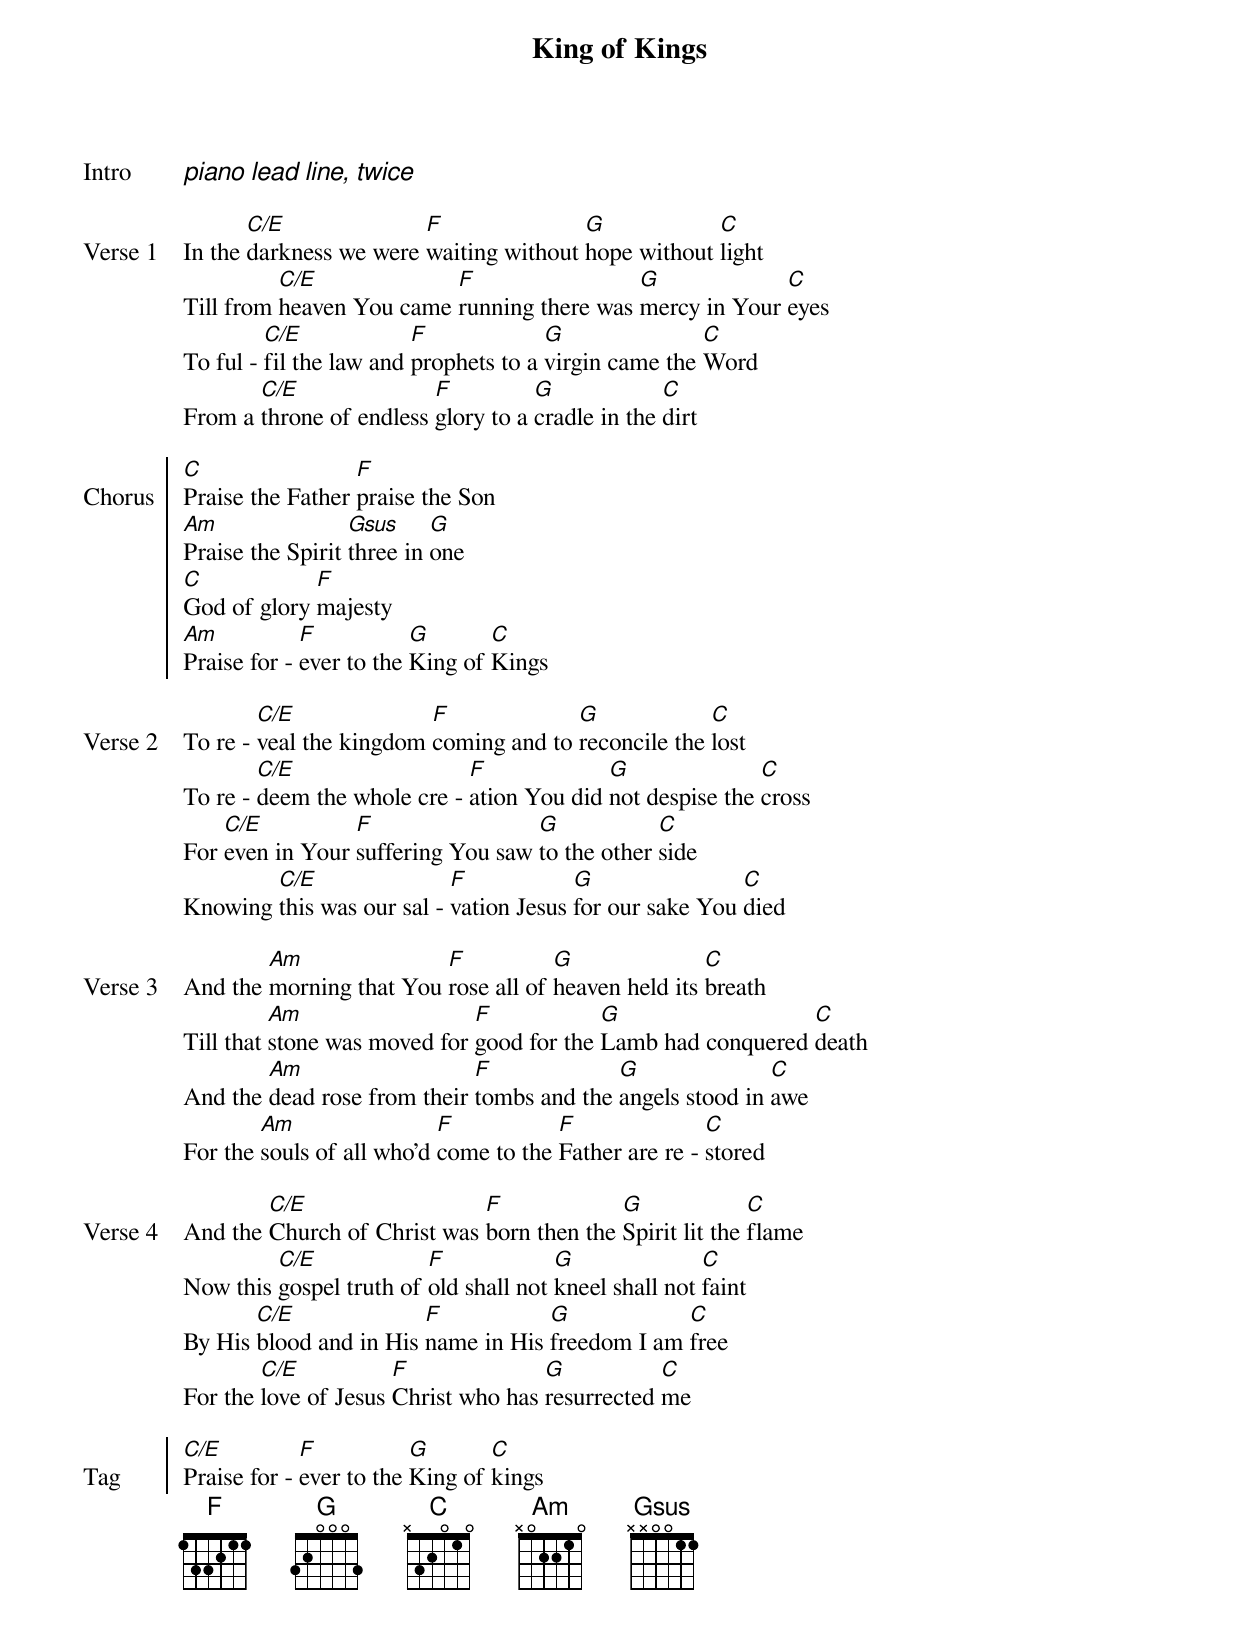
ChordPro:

{title: King of Kings}
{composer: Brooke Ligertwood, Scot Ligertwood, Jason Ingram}
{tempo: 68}
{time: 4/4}
{transpose: }
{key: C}

{start_of_verse: Intro}
{ci: piano lead line, twice}
{end_of_verse: Intro}

{start_of_verse: Verse 1}
In the [C/E]darkness we were [F]waiting without [G]hope without [C]light
Till from [C/E]heaven You came [F]running there was [G]mercy in Your [C]eyes
To ful - [C/E]fil the law and [F]prophets to a [G]virgin came the [C]Word
From a [C/E]throne of endless [F]glory to a [G]cradle in the [C]dirt
{end_of_verse: Verse 1}

{soc: Chorus}
[C]Praise the Father [F]praise the Son
[Am]Praise the Spirit [Gsus]three in [G]one
[C]God of glory [F]majesty
[Am]Praise for - [F]ever to the [G]King of [C]Kings
{eoc: Chorus}

{start_of_verse: Verse 2}
To re - [C/E]veal the kingdom [F]coming and to [G]reconcile the [C]lost
To re - [C/E]deem the whole cre - [F]ation You did [G]not despise the [C]cross
For [C/E]even in Your [F]suffering You saw [G]to the other [C]side
Knowing [C/E]this was our sal - [F]vation Jesus [G]for our sake You [C]died
{end_of_verse: Verse 2}

{start_of_verse: Verse 3}
And the [Am]morning that You [F]rose all of [G]heaven held its [C]breath
Till that [Am]stone was moved for [F]good for the [G]Lamb had conquered [C]death
And the [Am]dead rose from their [F]tombs and the [G]angels stood in [C]awe
For the [Am]souls of all who'd [F]come to the [F]Father are re - [C]stored
{end_of_verse: Verse 3}

{start_of_verse: Verse 4}
And the [C/E]Church of Christ was [F]born then the [G]Spirit lit the [C]flame
Now this [C/E]gospel truth of [F]old shall not [G]kneel shall not [C]faint
By His [C/E]blood and in His [F]name in His [G]freedom I am [C]free
For the [C/E]love of Jesus [F]Christ who has [G]resurrected [C]me
{end_of_verse: Verse 4}

{soc: Tag}
[C/E]Praise for - [F]ever to the [G]King of [C]kings
{eoc: Tag}
